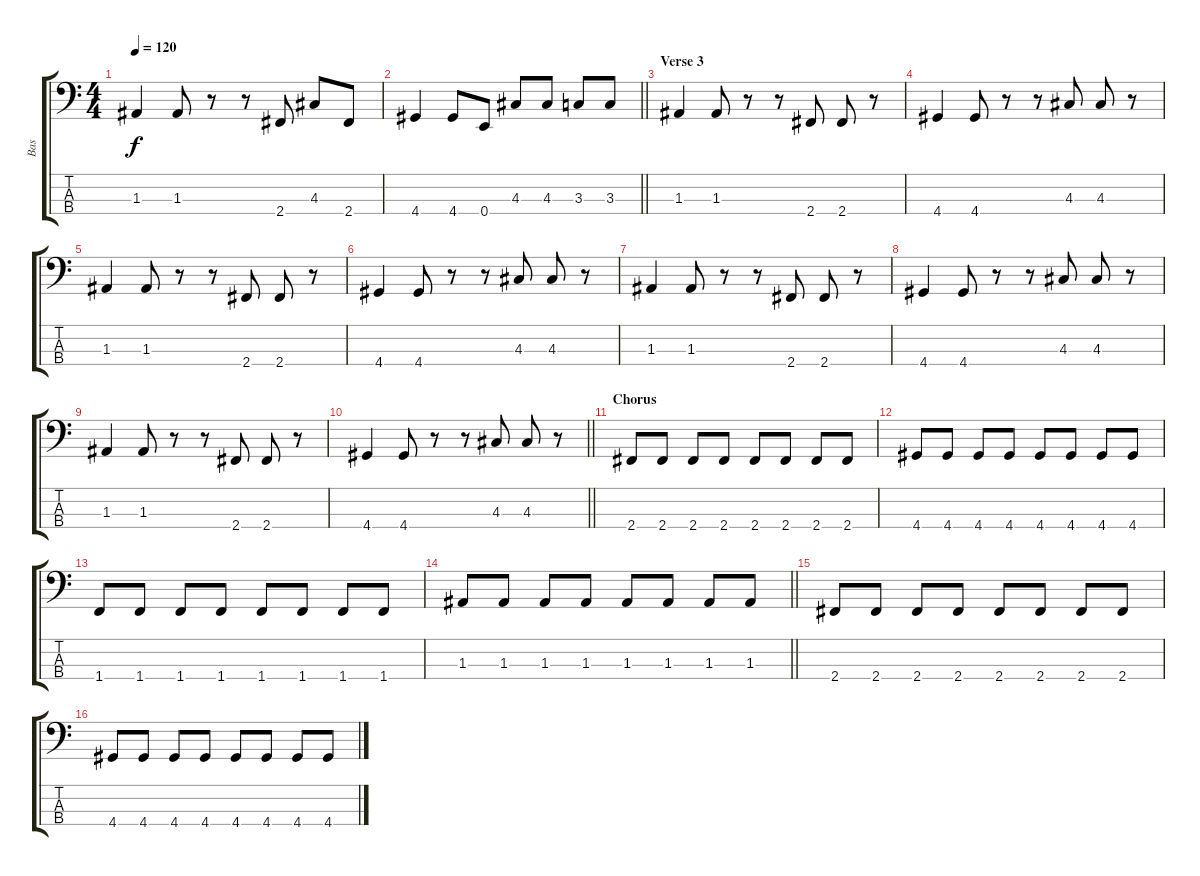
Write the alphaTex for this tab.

\track ("Bas" "Bas") {instrument electricbassfinger}
\staff {score tabs}
\tuning (G2 D2 A1 E1) {hide}
\ts (4 4)
\tempo 120
\clef f4
\ks c
1.3.4{dy f} 1.3.8 r.8 r.8 2.4.8 4.3.8 2.4.8 |
\barLineRight lightlight
4.4.4 4.4.8 0.4.8 4.3.8 4.3.8 3.3.8 3.3.8 |
\section ("" "Verse 3")
1.3.4 1.3.8 r.8 r.8 2.4.8 2.4.8 r.8 |
4.4.4 4.4.8 r.8 r.8 4.3.8 4.3.8 r.8 |
1.3.4 1.3.8 r.8 r.8 2.4.8 2.4.8 r.8 |
4.4.4 4.4.8 r.8 r.8 4.3.8 4.3.8 r.8 |
1.3.4 1.3.8 r.8 r.8 2.4.8 2.4.8 r.8 |
4.4.4 4.4.8 r.8 r.8 4.3.8 4.3.8 r.8 |
1.3.4 1.3.8 r.8 r.8 2.4.8 2.4.8 r.8 |
\barLineRight lightlight
4.4.4 4.4.8 r.8 r.8 4.3.8 4.3.8 r.8 |
\section ("" "Chorus")
2.4.8 2.4.8 2.4.8 2.4.8 2.4.8 2.4.8 2.4.8 2.4.8 |
4.4.8 4.4.8 4.4.8 4.4.8 4.4.8 4.4.8 4.4.8 4.4.8 |
1.4.8 1.4.8 1.4.8 1.4.8 1.4.8 1.4.8 1.4.8 1.4.8 |
\barLineRight lightlight
1.3.8 1.3.8 1.3.8 1.3.8 1.3.8 1.3.8 1.3.8 1.3.8 |
2.4.8 2.4.8 2.4.8 2.4.8 2.4.8 2.4.8 2.4.8 2.4.8 |
4.4.8 4.4.8 4.4.8 4.4.8 4.4.8 4.4.8 4.4.8 4.4.8
